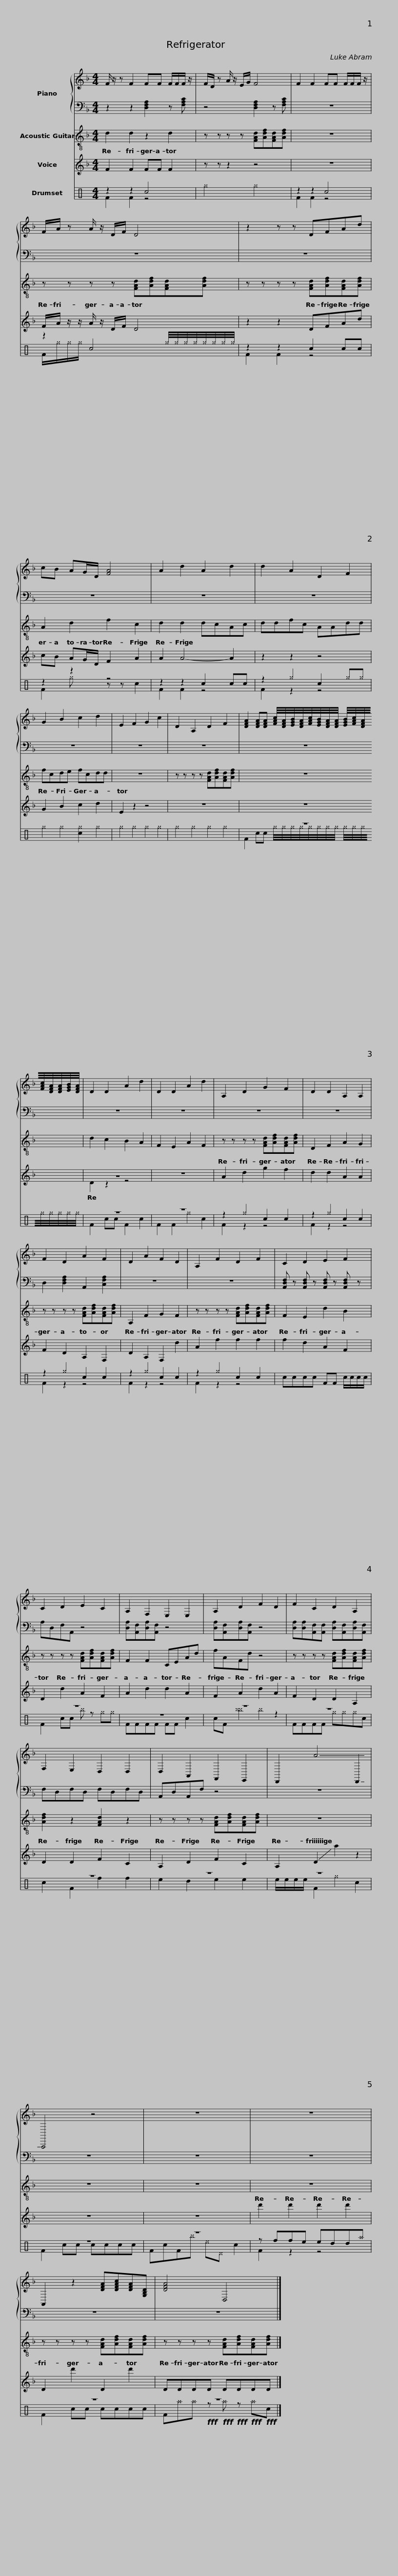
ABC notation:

X:1
%%score { 1 | 2 } 3 ( 4 5 ) ( 6 7 )
L:1/8
M:4/4
I:linebreak $
K:F
V:1 treble
V:2 bass
V:3 treble-8
V:4 treble
V:5 treble
V:6 perc
K:none
V:7 perc
K:none
V:1
 F/ z/ z F2 FF F/F/F/ z/ | F/D/ z A/ z/ E/G/ F4 | F2 F2 FF F/F/F/ z/ |$ F/A/ z A/ z/ D/F/ D4 | z2 z z DFAd | %5
 cB AG/D/ [FA]4 |$ A2 d2 A2 d2 | d2 A2 D2 F2 | G2 B2 c2 d2 | E2 F2 G2 c2 | %10
 D2 A,2 D2 F2 |$ [DFA]2 [DFA][DFA] [FAc]/4[DFA]/4[EGB]/4[DFA]/4[FAc]/4[EGB]/4[DFA]/4[DFA]/4 [EGB]/4[FAc]/4[DFA]/4[FAc]/4[DFA]/4[DFA]/4[EGB]/4[DFA]/4 | D2 D2 A2 d2 | D2 D2 A2 d2 | A,2 D2 G2 F2 | %15
 D2 D2 A,2 A,2 |$ F2 D2 A2 F2 | D2 A2 F2 D2 | A,2 F2 D2 F2 | C2 D2 E2 F2 | %20
 C2 D2 E2 C2 |$ A,2 F,2 E,2 E,2 | A,2 D2 F2 D2 | F2 C2 D2 A,2 | F,2 E,2 D,2 D,2 | %25
 D,2 A,,2 F,,2 E,,2 |$ D,,2 !-(!A4 !-(!D,,2 | !-)!A,,,4 z4 | z8 | z8 | %30
 A,,2 z2 [DFA][DFAc][DFA][G,B,D] |$ [DFA]4 D,4 |] %32
V:2
 z2 z2 [D,F,A,]2 z [F,A,C] | z4 [D,F,A,]2 z [F,A,C] | z8 |$ z8 | z8 | %5
 z8 |$ z8 | z8 | z8 | z8 | %10
 z8 |$ z8 | z8 | z8 | z8 | %15
 z8 |$ D,2 [D,F,A,]2 A,,2 [C,F,A,]2 | z8 | z8 | [A,,D,F,] z [A,,D,F,] z [A,,D,F,] z [A,,D,F,] z | %20
 A,D,F,A,, z4 |$ [D,A,][A,,F,][D,A,][A,,F,] z4 | [D,A,][A,,F,][D,A,][A,,F,] z4 | [D,A,][D,A,][A,,F,][A,,F,] [D,A,][A,,F,][D,A,][A,,F,] | F,D,F,D, F,D,F,D, | %25
 A,,D,A,,F, z4 |$ z8 | z8 | z8 | z8 | %30
 z8 |$ z8 |] %32
V:3
 d2 d2 z2 d2 | z z z z [FAd][Adf][FAd][Adf] | z8 |$ z z z z [FAd][Adf][FAd][Adf] | z z z z [FAd][Adf][FAd][Adf] | %5
 A2 d2 f2 c2 |$ d2 d2 dcAc | ddfc AAdd | fcde fcdd | z8 | %10
 z z z z [FAd][Adf][FAd][Adf] |$ z8 | d2 c2 B2 A2 | F2 E2 A2 F2 | z z z z [FAd][Adf][FAd][Adf] | %15
 D2 F2 A2 G2 |$ z z z z [FAd][Adf][FAd][Adf] | A,2 F2 G2 F2 | z z z z [FAd][Adf][FAd][Adf] | F2 E2 d2 B2 | %20
 z z z z [FAd][Adf][FAd][Adf] |$ F2 F2 CEAd | fAFd z4 | z z z z [FAd][Adf][FAd][Adf] | [Adf]2 z2 [FAd]2 z2 | %25
 z z z z [FAd][Adf][FAd][Adf] |$ z8 | z8 | z8 | z8 | %30
 z z z z [FAd][Adf][FAd][Adf] |$ z z z z [FAd][Adf][FAd][Adf] |] %32
V:4
 F2 F2 FF F2 | z z z2 z4 | z8 |$ F/A/ z/ z/ A/ z/ D/F/ D4 | z2 z2 DFAd | %5
 cB AG/D/ F2 A2 |$ A2 A4- A2 | z2 z2 z4 | G2 B2 c2 d2 | E2 z2 z4 | %10
 z8 |$ z8 | z8 | z8 | A2 d2 g2 f2 | %15
 d2 d2 A2 A2 |$ F2 D2 A,2 F,2 | D2 A,2 F,2 d2 | A2 f2 f2 f2 | f2 d2 A2 F2 | %20
 D2 d2 A2 F2 |$ A2 d2 d2 A2 | F2 A2 d2 A2 | F2 D2 D2 A,2 | D2 D2 F2 C2 | %25
 A,2 D2 F2 C2 |$ A,2 !-(!D2 !-)!a2 z2 | z8 | z8 | d'2 d'2 d'2 d'2 | %30
 D2 d'2 D2 d'2 |$ DDDD DDDD |] %32
V:5
 x8 | x8 | x8 |$ x8 | x8 | %5
 x8 |$ x8 | x8 | x8 | x8 | %10
 x8 |$ x8 | D2 z2 z4 | x8 | x8 | %15
 x8 |$ x8 | x8 | x8 | x8 | %20
 x8 |$ x8 | x8 | x8 | x8 | %25
 x8 |$ x8 | x8 | x8 | x8 | %30
 x8 |$ x8 |] %32
V:6
[K:C] z2 z2 c4 | ^g4 ^g4 | z2 z2 c4 |$ z2 c4 ^g/4^g/4^g/4^g/4^g/4^g/4^g/4^g/4 | z2 z2 c2 cc | %5
 z2 z2 z4 |$ z2 z2 c2 cc | z2 ^g2 c2 ^g^g | ^g2 ^g2 [c^g]2 ^g2 | ^g2 ^g2 ^g2 ^g2 | %10
 ^g2 ^g2 ^g2 ^g2 |$ z8 | z8 | z8 | z2 ^g2 c2 c2 | %15
 z2 ^g2 c2 c2 |$ z2 ^g2 c2 c2 | z2 ^g2 c2 c2 | z2 ^g2 c2 c2 | cccc FF c/c/c/c/ | %20
 z8 |$ z8 | z8 | z8 | z8 | %25
 z8 |$ z8 | z8 | z8 | z ffe edd^a | %30
 z8 |$ z8 |] %32
V:7
[K:C] F2 F2 z4 | x8 | F2 F2 z4 |$ F/^g/^g/^g/ x6 | F2 F2 z4 | %5
 F2 ^g x z z c2 |$ F2 F2 z4 | F2 z2 z4 | x8 | x8 | %10
 x8 |$ F2 cc ^g/4^g/4^g/4^g/4^g/4^g/4^g/4^g/4 ^g/4^g/4^g/4^g/4^g/4^g/4^g/4^g/4 | F2 cc F2 c2 | F2 F2 ^g2 c2 | F2 z2 z4 | %15
 F2 z2 z4 |$ F2 z2 z4 | F2 z2 z4 | F2 z2 z4 | x8 | %20
 F2 cc ^b z ^g^g |$ FFFF FF c2 | cF [^b^b]2 ^b2 z2 | FFFF ^g^g^gc | c2 F2 f2 f2 | %25
 e2 d2 e2 e2 |$ e/e/e/e/ F2 ^g2 c2 | F2 cc cccc | FcF^b ^e^D c2 | F2 z2 z4 | %30
 F2 cc cccc |$ F^a^a!fff! z!fff! ^a!fff! z!fff! ^a!fff!c |] %32
